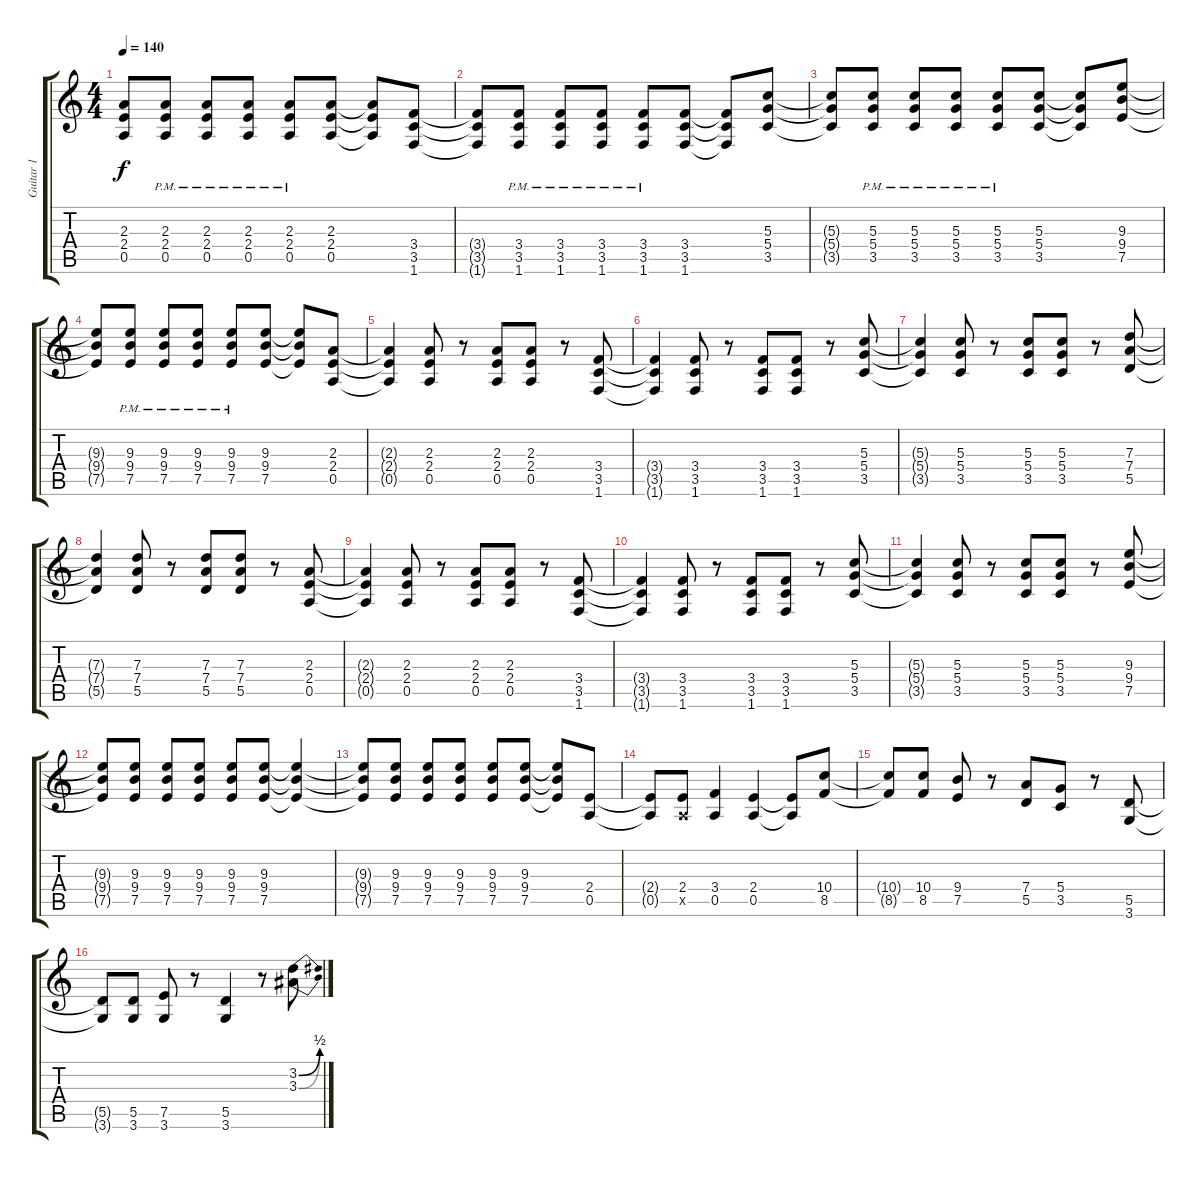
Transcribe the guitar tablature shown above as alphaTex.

\track ("Guitar 1" "Guitar 1") {instrument distortionguitar}
\staff {score tabs}
\tuning (E4 B3 G3 D3 A2 E2) {hide}
\ts (4 4)
\tempo 140
\clef g2
\ks c
(2.3{t} 2.4{t} 0.5{t}).8{dy f} (2.3 2.4 0.5{pm}).8 (2.3{pm} 2.4 0.5).8 (2.3{pm} 2.4 0.5).8 (2.3{pm} 2.4 0.5).8 (2.3 2.4 0.5).8 (2.3{t} 2.4{t} 0.5{t}).8 (3.4 3.5 1.6).8 |
(3.4{t} 3.5{t} 1.6{t}).8 (3.4{pm} 3.5 1.6).8 (3.4{pm} 3.5 1.6).8 (3.4{pm} 3.5 1.6).8 (3.4{pm} 3.5 1.6).8 (3.4 3.5 1.6).8 (3.4{t} 3.5{t} 1.6{t}).8 (5.3 5.4 3.5).8 |
(5.3{t} 5.4{t} 3.5{t}).8 (5.3{pm} 5.4 3.5).8 (5.3{pm} 5.4 3.5).8 (5.3{pm} 5.4 3.5).8 (5.3{pm} 5.4 3.5).8 (5.3 5.4 3.5).8 (5.3{t} 5.4{t} 3.5{t}).8 (9.3 9.4 7.5).8 |
(9.3{t} 9.4{t} 7.5{t}).8 (9.3 9.4 7.5{pm}).8 (9.3 9.4 7.5{pm}).8 (9.3 9.4 7.5{pm}).8 (9.3 9.4 7.5{pm}).8 (9.3 9.4 7.5).8 (9.3{t} 9.4{t} 7.5{t}).8 (2.3 2.4 0.5).8 |
(2.3{t} 2.4{t} 0.5{t}).4 (2.3 2.4 0.5).8 r.8 (2.3 2.4 0.5).8 (2.3 2.4 0.5).8 r.8 (3.4 3.5 1.6).8 |
(3.4{t} 3.5{t} 1.6{t}).4 (3.4 3.5 1.6).8 r.8 (3.4 3.5 1.6).8 (3.4 3.5 1.6).8 r.8 (5.3 5.4 3.5).8 |
(5.3{t} 5.4{t} 3.5{t}).4 (5.3 5.4 3.5).8 r.8 (5.3 5.4 3.5).8 (5.3 5.4 3.5).8 r.8 (7.3 7.4 5.5).8 |
(7.3{t} 7.4{t} 5.5{t}).4 (7.3 7.4 5.5).8 r.8 (7.3 7.4 5.5).8 (7.3 7.4 5.5).8 r.8 (2.3 2.4 0.5).8 |
(2.3{t} 2.4{t} 0.5{t}).4 (2.3 2.4 0.5).8 r.8 (2.3 2.4 0.5).8 (2.3 2.4 0.5).8 r.8 (3.4 3.5 1.6).8 |
(3.4{t} 3.5{t} 1.6{t}).4 (3.4 3.5 1.6).8 r.8 (3.4 3.5 1.6).8 (3.4 3.5 1.6).8 r.8 (5.3 5.4 3.5).8 |
(5.3{t} 5.4{t} 3.5{t}).4 (5.3 5.4 3.5).8 r.8 (5.3 5.4 3.5).8 (5.3 5.4 3.5).8 r.8 (9.3 9.4 7.5).8 |
(9.3{t} 9.4{t} 7.5{t}).8 (9.3 9.4 7.5).8 (9.3 9.4 7.5).8 (9.3 9.4 7.5).8 (9.3 9.4 7.5).8 (9.3 9.4 7.5).8 (9.3{t} 9.4{t} 7.5{t}).4 |
(9.3{t} 9.4{t} 7.5{t}).8 (9.3 9.4 7.5).8 (9.3 9.4 7.5).8 (9.3 9.4 7.5).8 (9.3 9.4 7.5).8 (9.3 9.4 7.5).8 (9.3{t} 9.4{t} 7.5{t}).8 (2.4 0.5).8 |
(2.4{t} 0.5{t}).8 (2.4 0.5{x}).8 (3.4 0.5).4 (2.4 0.5).4 (2.4{t} 0.5{t}).8 (10.4 8.5).8 |
(10.4{t} 8.5{t}).8 (10.4 8.5).8 (9.4 7.5).8 r.8 (7.4 5.5).8 (5.4 3.5).8 r.8 (5.5 3.6).8 |
(5.5{t} 3.6{t}).8 (5.5 3.6).8 (7.5 3.6).8 r.8 (5.5 3.6).4 r.8 (3.2{be (bend 0 0 60 2)} 3.3{be (bend 0 0 60 2)}).8
